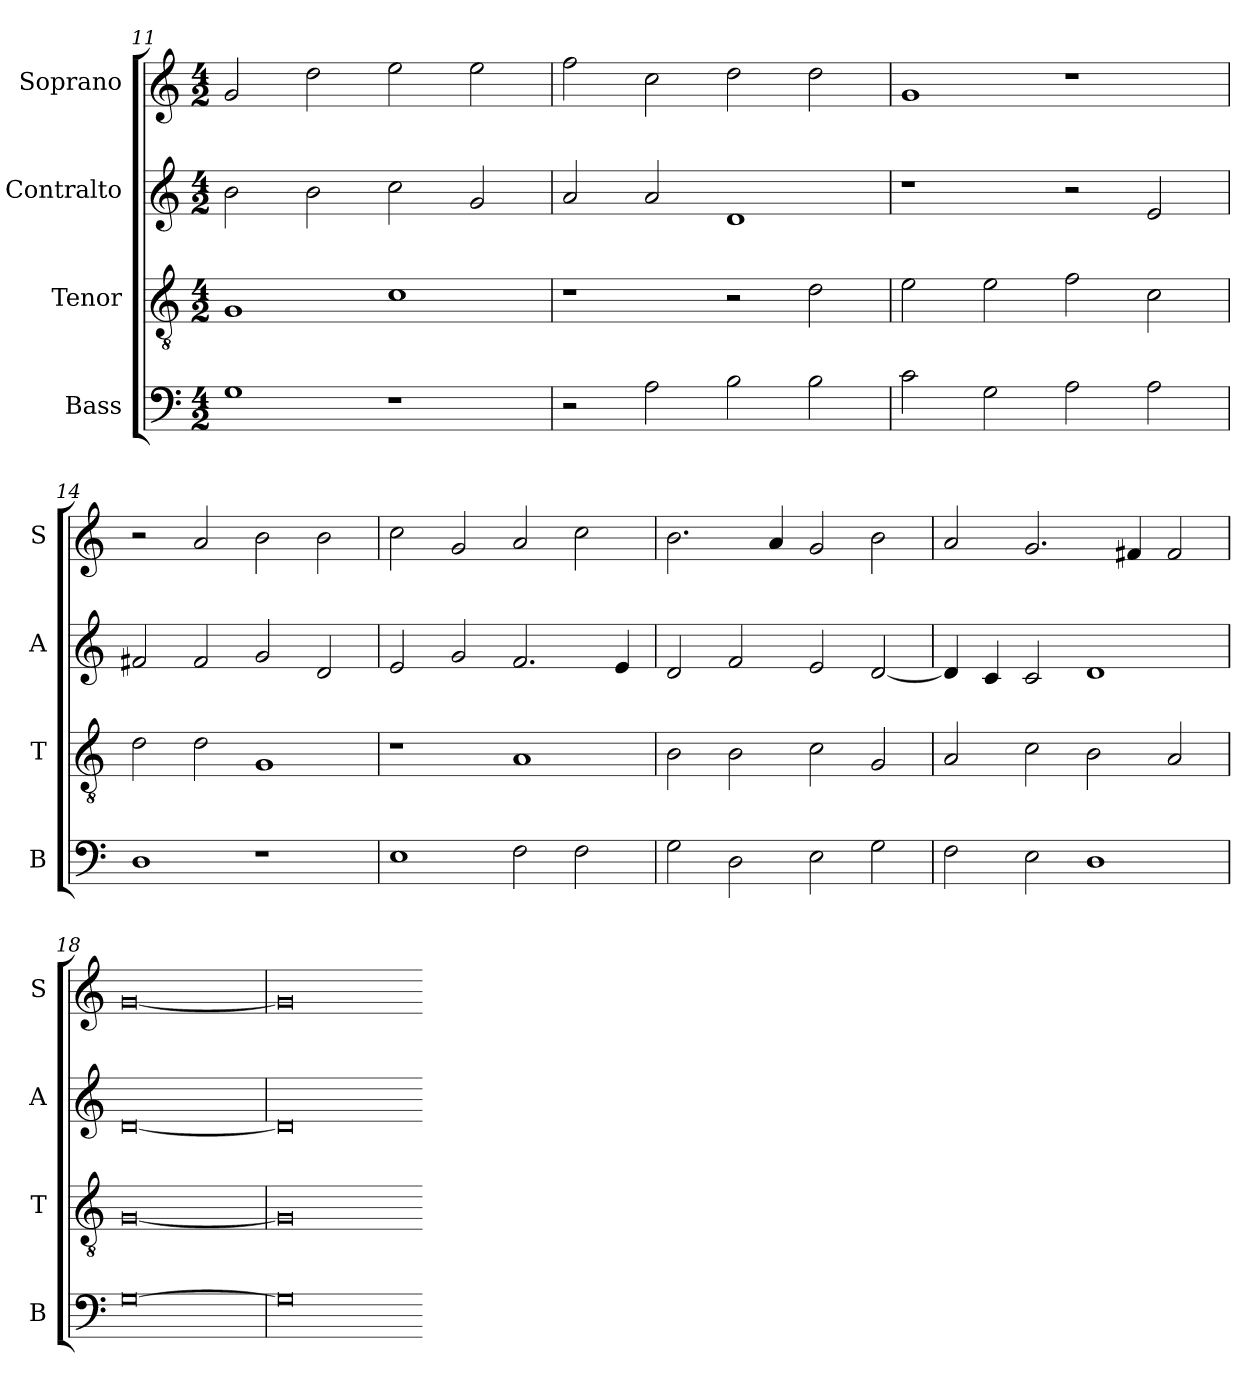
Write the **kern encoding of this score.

**kern	**kern	**kern	**kern
*part4	*part3	*part2	*part1
*staff4	*staff3	*staff2	*staff1
*I"Bass	*I"Tenor	*I"Contralto	*I"Soprano
*I'B	*I'T	*I'A	*I'S
*clefF4	*clefGv2	*clefG2	*clefG2
*k[]	*k[]	*k[]	*k[]
*G:mix	*G:mix	*G:mix	*G:mix
*M4/2	*M4/2	*M4/2	*M4/2
=11	=11	=11	=11
1G	1G	2b	2g
.	.	2b	2dd
1r	1c	2cc	2ee
.	.	2g	2ee
=12	=12	=12	=12
2r	1r	2a	2ff
2A	.	2a	2cc
2B	2r	1d	2dd
2B	2d	.	2dd
=13	=13	=13	=13
2c	2e	1r	1g
2G	2e	.	.
2A	2f	2r	1r
2A	2c	2e	.
=14	=14	=14	=14
1D	2d	2f#X	2r
.	2d	2f#	2a
1r	1G	2g	2b
.	.	2d	2b
=15	=15	=15	=15
1E	1r	2e	2cc
.	.	2g	2g
2F	1A	2.f	2a
2F	.	.	2cc
.	.	4e	.
=16	=16	=16	=16
2G	2B	2d	2.b
2D	2B	2f	.
.	.	.	4a
2E	2c	2e	2g
2G	2G	[2d	2b
=17	=17	=17	=17
2F	2A	4d]	2a
.	.	4c	.
2E	2c	2c	2.g
1D	2B	1d	.
.	.	.	4f#X
.	2A	.	2f#
=18	=18	=18	=18
[0G	[0G	[0d	[0g
=19	=19	=19	=19
0G]	0G]	0d]	0g]
=-	=-	=-	=-
*-	*-	*-	*-
